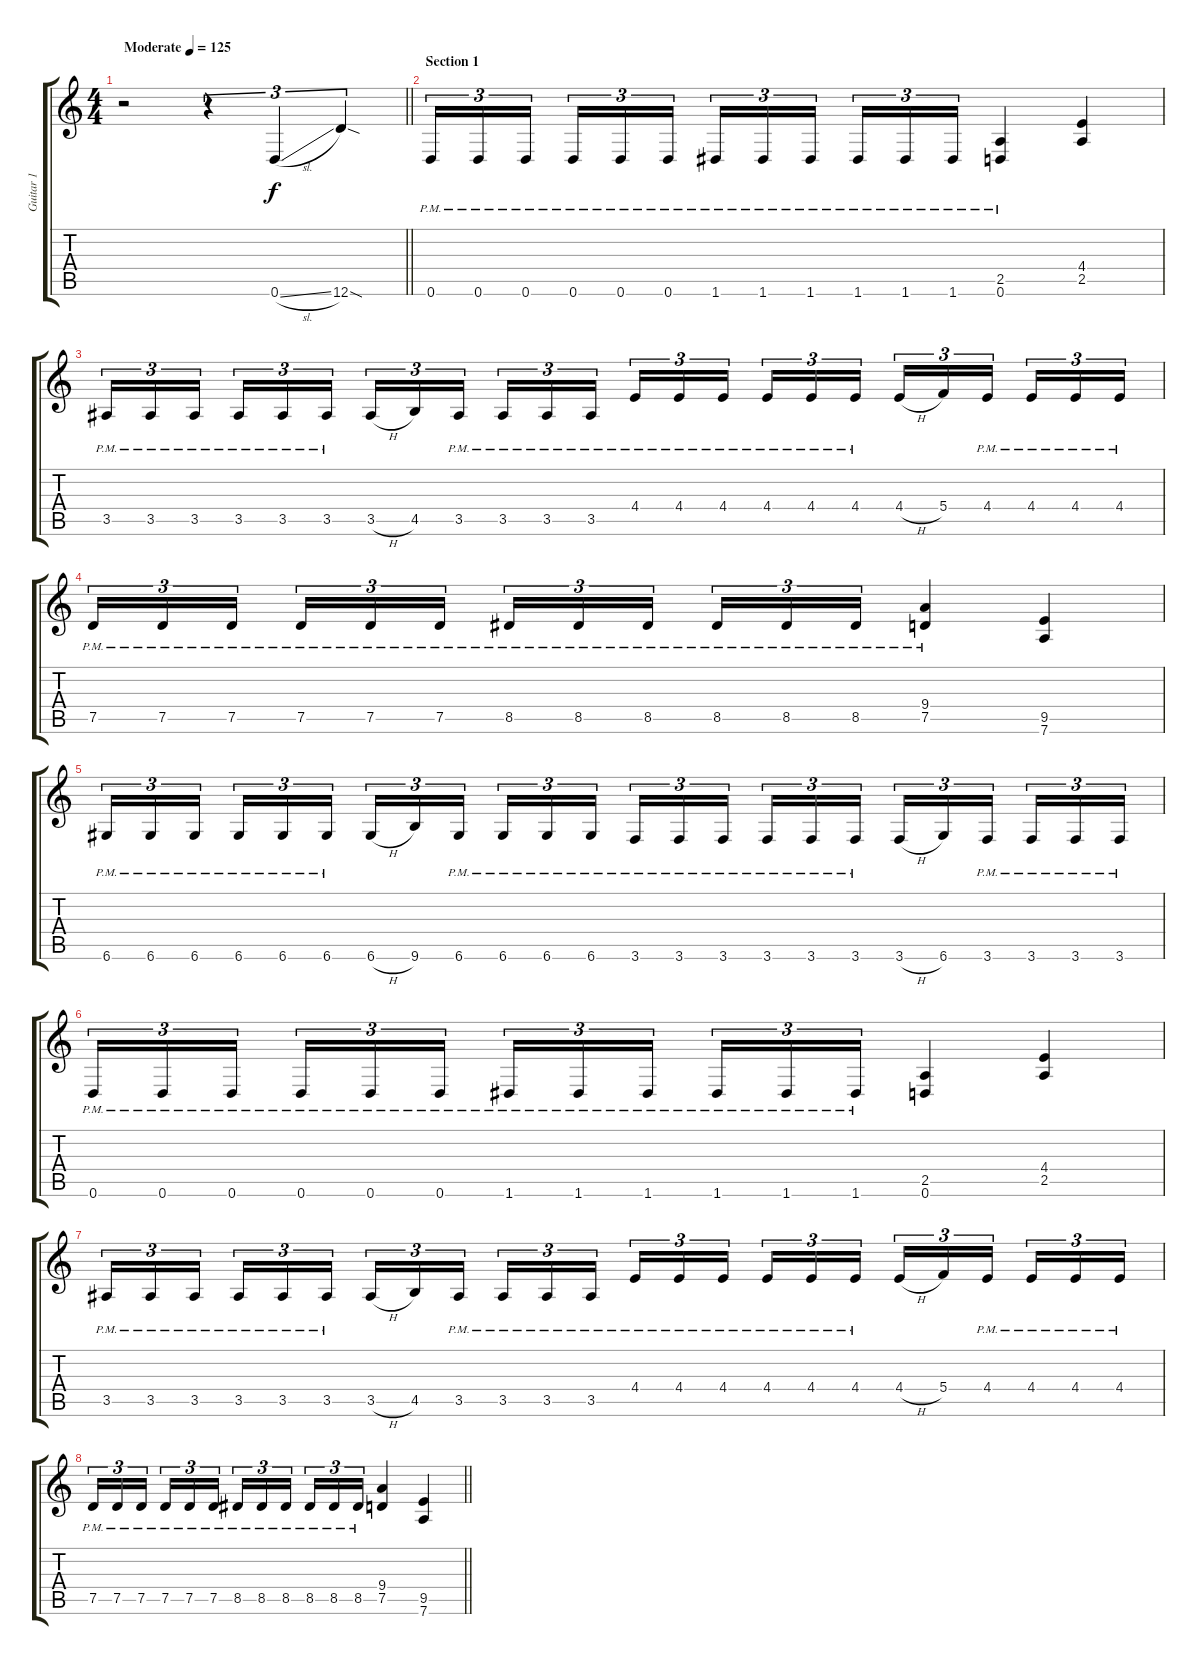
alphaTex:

\track ("Guitar 1" "Guitar 1") {instrument distortionguitar}
\staff {score tabs}
\tuning (D4 A3 F3 C3 G2 D2) {hide}
\ts (4 4)
\tempo (125 "Moderate")
\clef g2
\barLineRight lightlight
\ks c
r.2{dy f instrument distortionguitar} r.4{tu (3 2)} 0.6{sl}.4{tu (3 2)} 12.6{sod}.4{tu (3 2)} |
\section ("" "Section 1")
0.6{pm}.16{tu (3 2)} 0.6{pm}.16{tu (3 2)} 0.6{pm}.16{tu (3 2)} 0.6{pm}.16{tu (3 2)} 0.6{pm}.16{tu (3 2)} 0.6{pm}.16{tu (3 2)} 1.6{pm}.16{tu (3 2)} 1.6{pm}.16{tu (3 2)} 1.6{pm}.16{tu (3 2)} 1.6{pm}.16{tu (3 2)} 1.6{pm}.16{tu (3 2)} 1.6{pm}.16{tu (3 2)} (2.5{pm} 0.6{pm}).4 (4.4 2.5).4 |
3.5{pm}.16{tu (3 2)} 3.5{pm}.16{tu (3 2)} 3.5{pm}.16{tu (3 2)} 3.5{pm}.16{tu (3 2)} 3.5{pm}.16{tu (3 2)} 3.5{pm}.16{tu (3 2)} 3.5{h}.16{tu (3 2)} 4.5.16{tu (3 2)} 3.5{pm}.16{tu (3 2)} 3.5{pm}.16{tu (3 2)} 3.5{pm}.16{tu (3 2)} 3.5{pm}.16{tu (3 2)} 4.4{pm}.16{tu (3 2)} 4.4{pm}.16{tu (3 2)} 4.4{pm}.16{tu (3 2)} 4.4{pm}.16{tu (3 2)} 4.4{pm}.16{tu (3 2)} 4.4{pm}.16{tu (3 2)} 4.4{h}.16{tu (3 2)} 5.4.16{tu (3 2)} 4.4{pm}.16{tu (3 2)} 4.4{pm}.16{tu (3 2)} 4.4{pm}.16{tu (3 2)} 4.4{pm}.16{tu (3 2)} |
7.5{pm}.16{tu (3 2)} 7.5{pm}.16{tu (3 2)} 7.5{pm}.16{tu (3 2)} 7.5{pm}.16{tu (3 2)} 7.5{pm}.16{tu (3 2)} 7.5{pm}.16{tu (3 2)} 8.5{pm}.16{tu (3 2)} 8.5{pm}.16{tu (3 2)} 8.5{pm}.16{tu (3 2)} 8.5{pm}.16{tu (3 2)} 8.5{pm}.16{tu (3 2)} 8.5{pm}.16{tu (3 2)} (9.4{pm} 7.5{pm}).4 (9.5 7.6).4 |
6.6{pm}.16{tu (3 2)} 6.6{pm}.16{tu (3 2)} 6.6{pm}.16{tu (3 2)} 6.6{pm}.16{tu (3 2)} 6.6{pm}.16{tu (3 2)} 6.6{pm}.16{tu (3 2)} 6.6{h}.16{tu (3 2)} 9.6.16{tu (3 2)} 6.6{pm}.16{tu (3 2)} 6.6{pm}.16{tu (3 2)} 6.6{pm}.16{tu (3 2)} 6.6{pm}.16{tu (3 2)} 3.6{pm}.16{tu (3 2)} 3.6{pm}.16{tu (3 2)} 3.6{pm}.16{tu (3 2)} 3.6{pm}.16{tu (3 2)} 3.6{pm}.16{tu (3 2)} 3.6{pm}.16{tu (3 2)} 3.6{h}.16{tu (3 2)} 6.6.16{tu (3 2)} 3.6{pm}.16{tu (3 2)} 3.6{pm}.16{tu (3 2)} 3.6{pm}.16{tu (3 2)} 3.6{pm}.16{tu (3 2)} |
0.6{pm}.16{tu (3 2)} 0.6{pm}.16{tu (3 2)} 0.6{pm}.16{tu (3 2)} 0.6{pm}.16{tu (3 2)} 0.6{pm}.16{tu (3 2)} 0.6{pm}.16{tu (3 2)} 1.6{pm}.16{tu (3 2)} 1.6{pm}.16{tu (3 2)} 1.6{pm}.16{tu (3 2)} 1.6{pm}.16{tu (3 2)} 1.6{pm}.16{tu (3 2)} 1.6{pm}.16{tu (3 2)} (2.5 0.6).4 (4.4 2.5).4 |
3.5{pm}.16{tu (3 2)} 3.5{pm}.16{tu (3 2)} 3.5{pm}.16{tu (3 2)} 3.5{pm}.16{tu (3 2)} 3.5{pm}.16{tu (3 2)} 3.5{pm}.16{tu (3 2)} 3.5{h}.16{tu (3 2)} 4.5.16{tu (3 2)} 3.5{pm}.16{tu (3 2)} 3.5{pm}.16{tu (3 2)} 3.5{pm}.16{tu (3 2)} 3.5{pm}.16{tu (3 2)} 4.4{pm}.16{tu (3 2)} 4.4{pm}.16{tu (3 2)} 4.4{pm}.16{tu (3 2)} 4.4{pm}.16{tu (3 2)} 4.4{pm}.16{tu (3 2)} 4.4{pm}.16{tu (3 2)} 4.4{h}.16{tu (3 2)} 5.4.16{tu (3 2)} 4.4{pm}.16{tu (3 2)} 4.4{pm}.16{tu (3 2)} 4.4{pm}.16{tu (3 2)} 4.4{pm}.16{tu (3 2)} |
\barLineRight lightlight
7.5{pm}.16{tu (3 2)} 7.5{pm}.16{tu (3 2)} 7.5{pm}.16{tu (3 2)} 7.5{pm}.16{tu (3 2)} 7.5{pm}.16{tu (3 2)} 7.5{pm}.16{tu (3 2)} 8.5{pm}.16{tu (3 2)} 8.5{pm}.16{tu (3 2)} 8.5{pm}.16{tu (3 2)} 8.5{pm}.16{tu (3 2)} 8.5{pm}.16{tu (3 2)} 8.5{pm}.16{tu (3 2)} (9.4 7.5).4 (9.5 7.6).4
